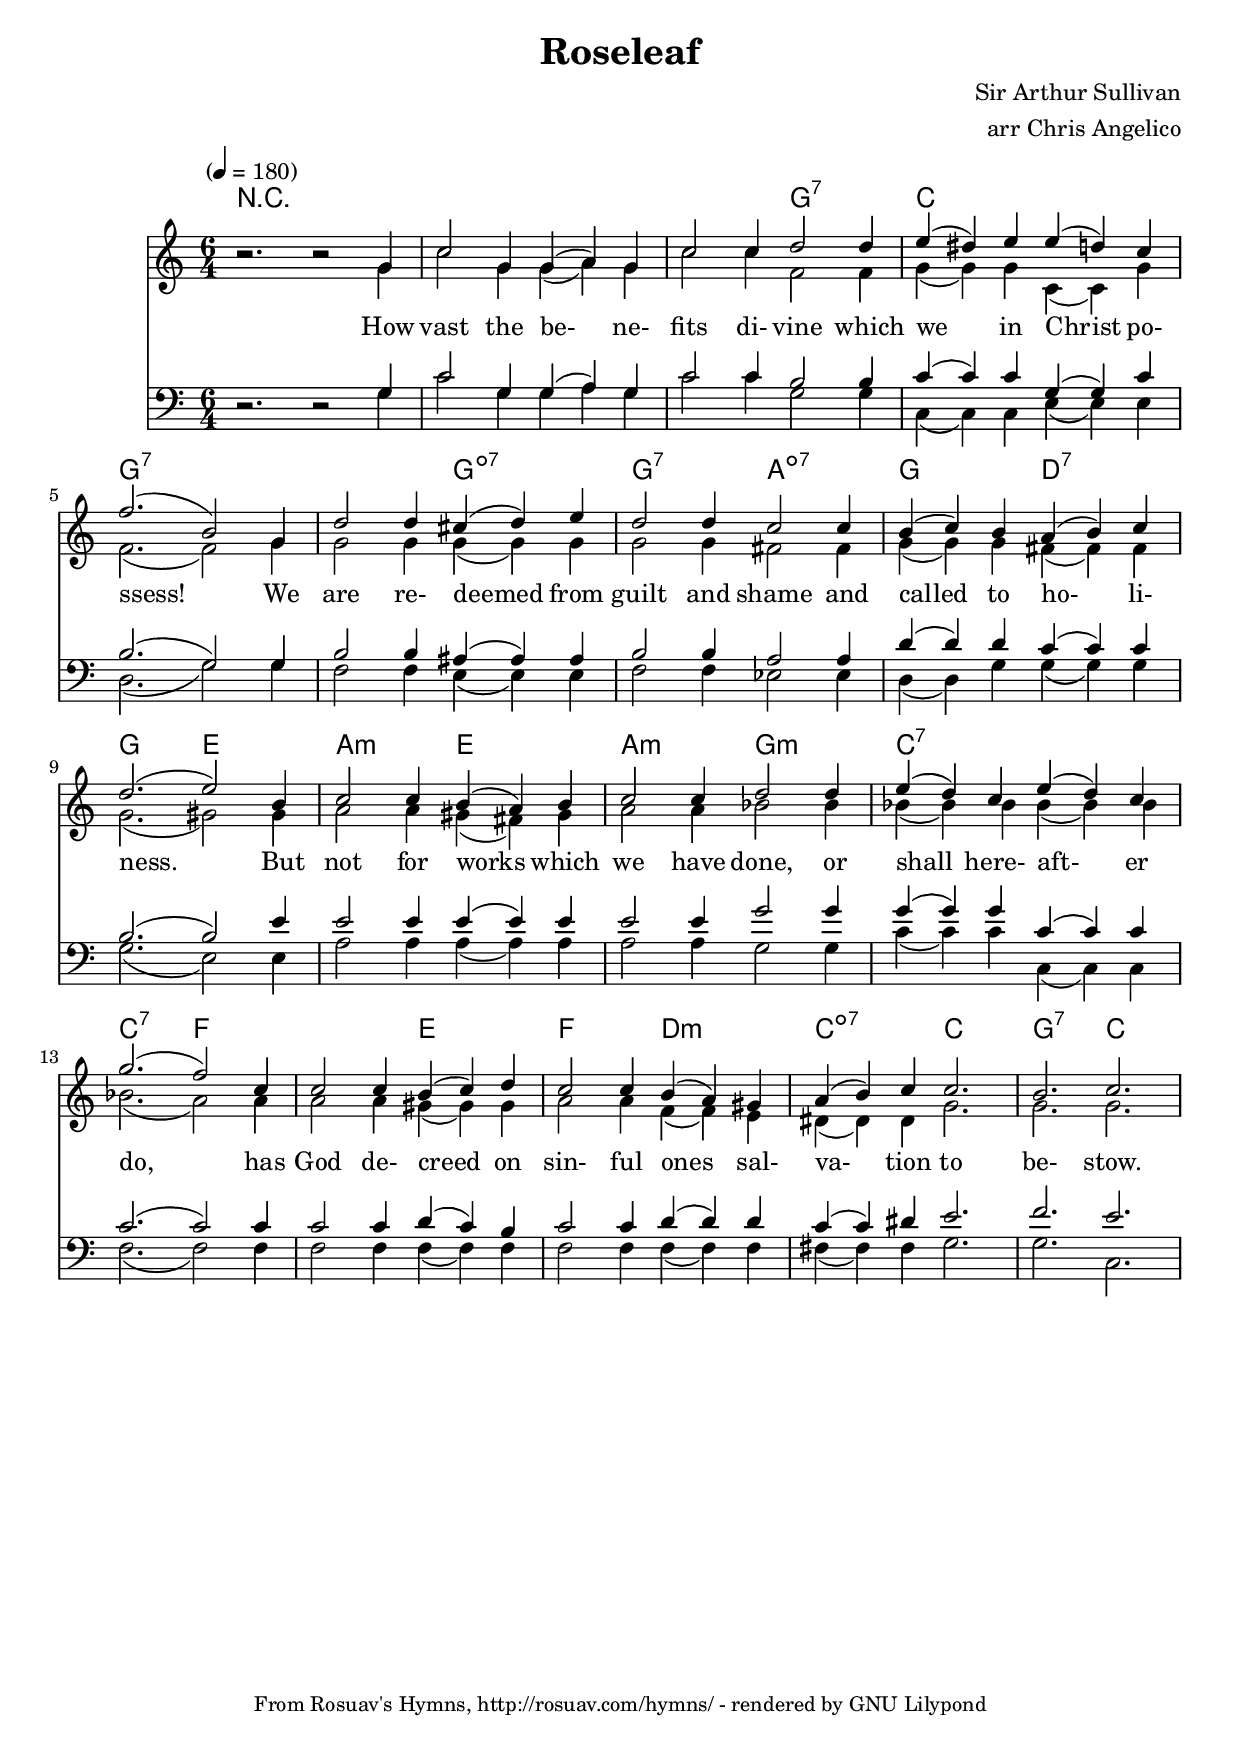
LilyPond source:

% Roseleaf, by Sir Arthur Sullivan
% Needs some words to be written for it. 7.9.7.9 meter.
\include "Hymnal.ly"

\header
{
    title="Roseleaf"
    % subtitle=""
    % poet=""
    composer="Sir Arthur Sullivan" % circa 1898
    arranger="arr Chris Angelico" % 2009-12-23
    % meter=""
    % piece="" ??
}

\score {
    <<
        \new ChordNames {
            \set chordChanges = ##t
            \transpose c c,
            \chordmode {
                r2. r2.
                % (How) vast the
                r r r g:7 c c g:7 g:7
                % (We) are redeemed
                g:7 g:dim7 g:7 a:dim7 g d:7 g e
                % (But) not for works
                a:m e a:m g:m c:7 c:7 c:7 f
                % (has) God decreed
                f e f d:m c:dim7 c g:7 c
            }
        }
        \new Staff <<
            \set Staff.midiInstrument = "acoustic grand"
            \key c \major
            \time 6/4
            \tempo "" 4 = 180
            \new Voice = "sops" \transpose c c \relative f' {
                r2. r2
                \voiceOne
                g4 c2 g4 g(a) g c2 c4 d2        % That man has perfect blessedness
                d4 e(ds) e e(d) c f2.(b,2)      % who does not walk astray
                g4 d'2 d4 cs(d) e d2 d4 c2      % in counsel of ungodly men,
                c4 b4(c) b a(b) c d2.(e2)       % nor stands in sinners' way.
                b4 c2 c4 b(a) b c2 c4 d2        % Who does not sit in scorner's chair,
                d4 e(d) c e(d) c g'2.(f2)       % but placing his delight
                c4 c2 c4 b(c) d c2 c4 b(a)      % upon God's law, he meditates
                gs a(b) c c2. b2. c2.           % on His law day and night.
                % c4 c2 c4 b(c) d c2              % upon God's law, he meditates
                % b4 a(b) c c2 c4 b2 b4 c2.~c     % on His law day and night.
            }
            % Rejoice! #436
            %{ \addlyrics { \lyr \lyricmode {
                !That man has per- fect bless- ed- ness
                !who does not walk a- stray
                !in coun- sel of un- god- ly men,
                !nor stands in sin- ners' way.
                !Who does not sit in scor- ner's chair,
                !but pla- cing his de- light
                !u- pon God's law, he me- di- tates
                !on His law day and night.
            } }
            \addlyrics { \lyr \lyricmode {
                !He shall be like a tree that grows
                !near by the ri- ver side,
                !which in its sea- son yields its fruit,
                !and green its leaves a- bide.
                !And all he does shall pro- sper well
                !the wi- cked are not so
                !but they are li- kened to the chaff
                !which wind drives to and fro.
            } }
            \addlyrics { \lyr \lyricmode {
                !In judg- ment there- fore shall not stand
                !such as un- god- ly are;
                !nor in the assem- bly of the just
                !shall wi- cked men ap- pear.
                !Be- cause the way of god- ly men
                !un- to the Lord is known,
                !where- as the way of wi- cked men
                !shall quite be o- ver- thrown.
            } } %}
            % Rejoice! #95
            \addlyrics { \lyr \lyricmode {
                !How vast the be- ne- fits di- vine
                !which we in Christ po- ssess!
                !We are re- deemed from guilt and shame
                !and called to ho- li- ness.
                !But not for works which we have done,
                !or shall here- aft- er do,
                !has God de- creed on sin- ful ones
                !sal- va- tion to be- stow.
            } }
            \new Voice = "alto" \transpose c c \relative f' {
                \voiceTwo
                s2. s2
                g4 c2 g4 g(a) g c2 c4 f,2           % How vast
                f4 g(g) g c,(c) g' f2.(f2)          % which we
                g4 g2 g4 g(g) g g2 g4 fs2           % We are re
                fs4 g(g) g fs(fs) fs g2.(gs2)       % and called
                gs4 a2 a4 gs(fs) gs a2 a4 bf2       % But not for
                bf4 bf(bf) bf bf(bf) bf bf2.(a2)    % or shall here
                a4 a2 a4 gs(gs) gs a2 a4 f(f)       % has God de
                e ds(ds) ds g2. g2. g2.             % salvation to bestow
            }
        >>
        \new Staff <<
            \clef bass
            \key c \major
            \new Voice = "tenor" \transpose c c \relative c' {
                r2. r2
                \voiceOne
                g4 c2 g4 g(a) g c2 c4 b2
                b4 c(c) c g(g) c b2.(g2)
                g4 b2 b4 as(as) as b2 b4 a2
                a4 d(d) d c(c) c b2.(b2)
                e4 e2 e4 e(e) e e2 e4 g2
                g4 g(g) g c,(c) c c2.(c2)
                c4 c2 c4 d(c) b c2 c4 d(d)           % has God decreed on sinful ones
                d c(c) ds e2. f2. e2.                % salvation to bestow
            }
            \new Voice = "bass" \transpose c c \relative c' {
                \voiceTwo
                s2. s2
                g4 c2 g4 g a g c2 c4 g2
                g4 c,(c) c e(e) e d2.(g2)
                g4 f2 f4 e(e) e f2 f4 ef2
                ef4 d(d) g g(g) g g2.(e2)
                e4 a2 a4 a(a) a a2 a4 g2
                g4 c(c) c c,(c) c f2.(f2)
                f4 f2 f4 f(f) f f2 f4 f(f)           % has God de
                f fs(fs) fs g2. g2. c,2.             % salvation to bestow
            }
        >>
    >>
    \layout { }
    \midi { \context { \ChordNameVoice \remove Note_performer } } % Stop chords from sounding in the MIDI
}

